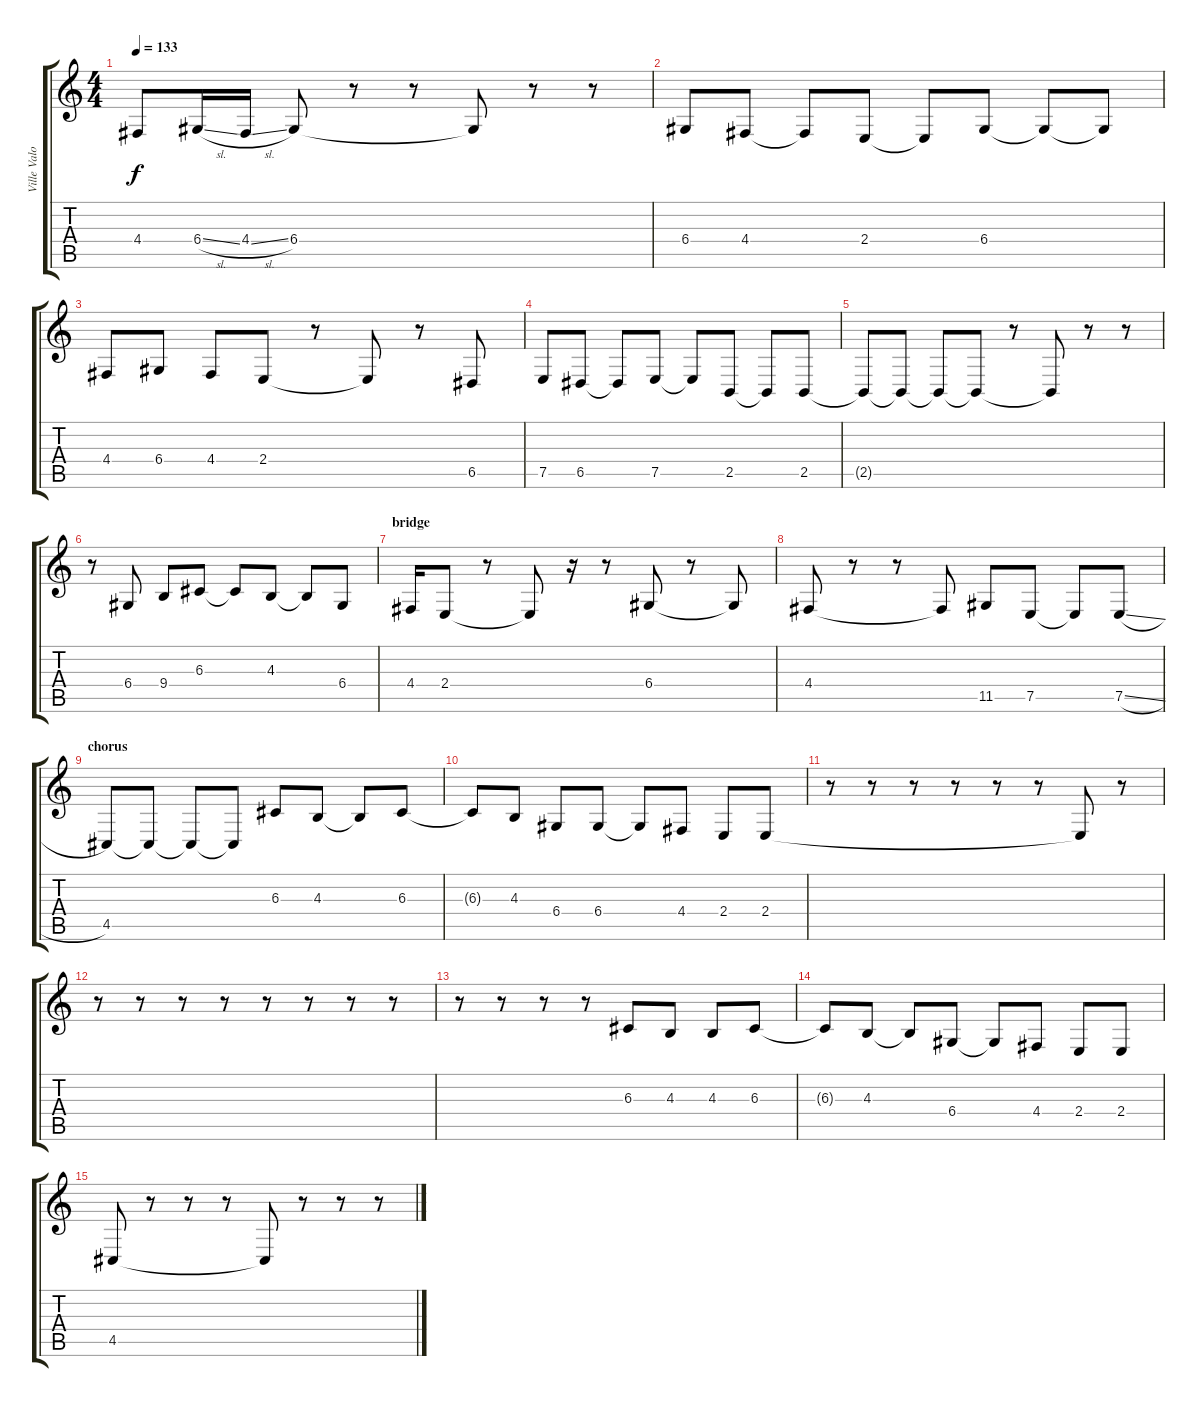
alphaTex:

\track ("Ville Valo" "Ville Valo") {instrument lead6voice}
\staff {score tabs}
\tuning (E4 B3 G3 D3 A2 E2) {hide}
\ts (4 4)
\tempo 133
\clef g2
\ks c
4.4{t}.8{dy f} 6.4{sl}.16 4.4{sl}.16 6.4.8 r.8 r.8 6.4{t}.8 r.8 r.8 |
6.4.8 4.4.8 4.4{t}.8 2.4.8 2.4{t}.8 6.4.8 6.4{t}.8 6.4{t}.8 |
4.4.8 6.4.8 4.4.8 2.4.8 r.8 2.4{t}.8 r.8 6.5.8 |
7.5.8 6.5.8 6.5{t}.8 7.5.8 7.5{t}.8 2.5.8 2.5{t}.8 2.5.8 |
2.5{t}.8 2.5{t}.8 2.5{t}.8 2.5{t}.8 r.8 2.5{t}.8 r.8 r.8 |
r.8 6.4.8 9.4.8 6.3.8 6.3{t}.8 4.3.8 4.3{t}.8 6.4.8 |
\section ("" "bridge")
4.4.16 2.4.8 r.8 2.4{t}.8 r.16 r.8 6.4.8 r.8 6.4{t}.8 |
4.4.8 r.8 r.8 4.4{t}.8 11.5.8 7.5.8 7.5{t}.8 7.5{sl}.8 |
\section ("" "chorus")
4.5.8 4.5{t}.8 4.5{t}.8 4.5{t}.8 6.3.8 4.3.8 4.3{t}.8 6.3.8 |
6.3{t}.8 4.3.8 6.4.8 6.4.8 6.4{t}.8 4.4.8 2.4.8 2.4.8 |
r.8 r.8 r.8 r.8 r.8 r.8 2.4{t}.8 r.8 |
r.8 r.8 r.8 r.8 r.8 r.8 r.8 r.8 |
r.8 r.8 r.8 r.8 6.3.8 4.3.8 4.3.8 6.3.8 |
6.3{t}.8 4.3.8 4.3{t}.8 6.4.8 6.4{t}.8 4.4.8 2.4.8 2.4.8 |
4.5.8 r.8 r.8 r.8 4.5{t}.8 r.8 r.8 r.8
